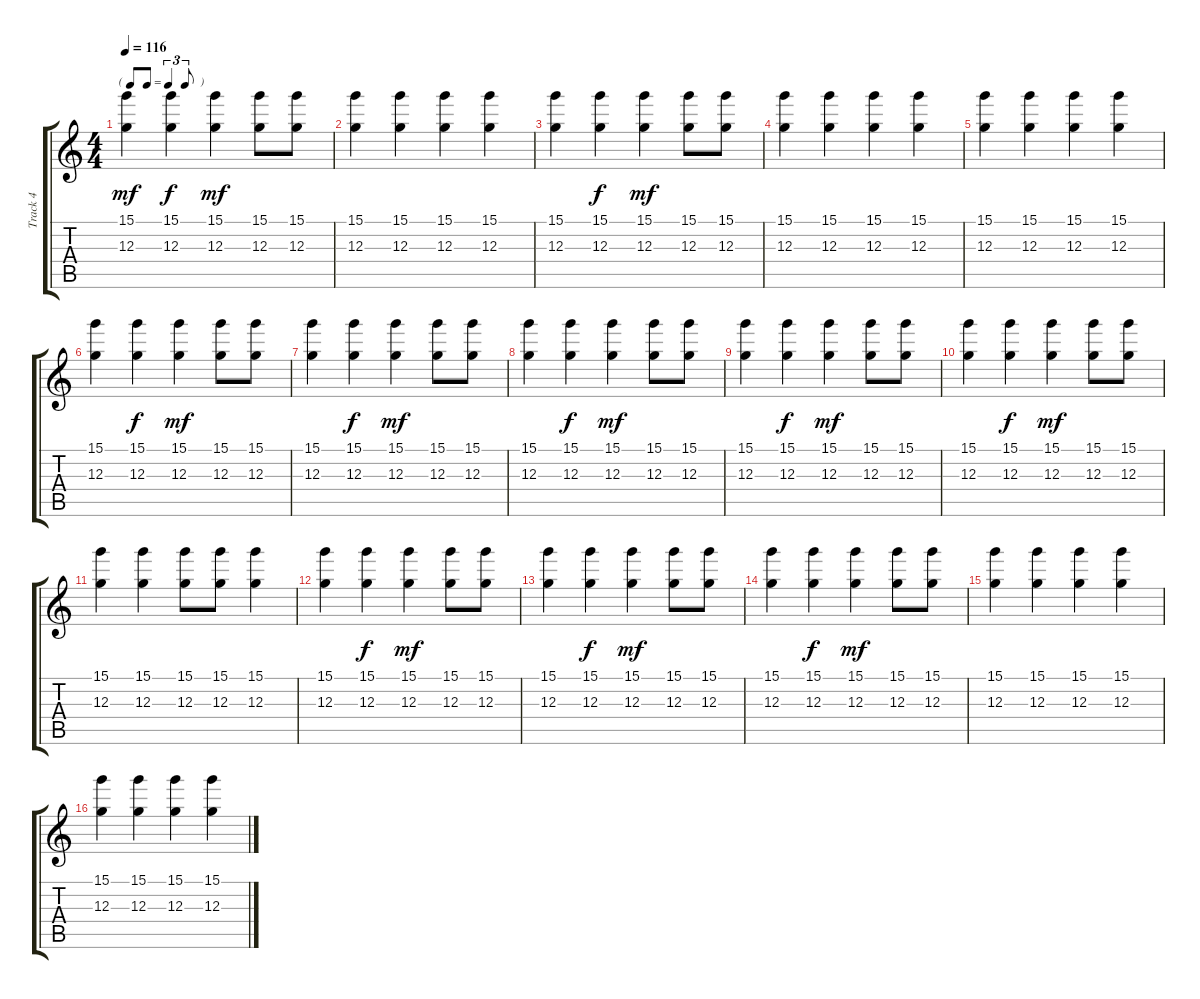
\track ("Track 4" "Track 4") {instrument electricguitarclean}
\staff {score tabs}
\tuning (E4 B3 G3 D3 A2 E2) {hide}
\ts (4 4)
\tf triplet8th
\tempo 116
\clef g2
\ks c
(15.1 12.3).4{dy mf} (15.1 12.3).4{dy f} (15.1 12.3).4{dy mf} (15.1 12.3).8 (15.1 12.3).8 |
(15.1 12.3).4 (15.1 12.3).4 (15.1 12.3).4 (15.1 12.3).4 |
(15.1 12.3).4 (15.1 12.3).4{dy f} (15.1 12.3).4{dy mf} (15.1 12.3).8 (15.1 12.3).8 |
(15.1 12.3).4 (15.1 12.3).4 (15.1 12.3).4 (15.1 12.3).4 |
(15.1 12.3).4 (15.1 12.3).4 (15.1 12.3).4 (15.1 12.3).4 |
(15.1 12.3).4 (15.1 12.3).4{dy f} (15.1 12.3).4{dy mf} (15.1 12.3).8 (15.1 12.3).8 |
(15.1 12.3).4 (15.1 12.3).4{dy f} (15.1 12.3).4{dy mf} (15.1 12.3).8 (15.1 12.3).8 |
(15.1 12.3).4 (15.1 12.3).4{dy f} (15.1 12.3).4{dy mf} (15.1 12.3).8 (15.1 12.3).8 |
(15.1 12.3).4 (15.1 12.3).4{dy f} (15.1 12.3).4{dy mf} (15.1 12.3).8 (15.1 12.3).8 |
(15.1 12.3).4 (15.1 12.3).4{dy f} (15.1 12.3).4{dy mf} (15.1 12.3).8 (15.1 12.3).8 |
(15.1 12.3).4 (15.1 12.3).4 (15.1 12.3).8 (15.1 12.3).8 (15.1 12.3).4 |
(15.1 12.3).4 (15.1 12.3).4{dy f} (15.1 12.3).4{dy mf} (15.1 12.3).8 (15.1 12.3).8 |
(15.1 12.3).4 (15.1 12.3).4{dy f} (15.1 12.3).4{dy mf} (15.1 12.3).8 (15.1 12.3).8 |
(15.1 12.3).4 (15.1 12.3).4{dy f} (15.1 12.3).4{dy mf} (15.1 12.3).8 (15.1 12.3).8 |
(15.1 12.3).4 (15.1 12.3).4 (15.1 12.3).4 (15.1 12.3).4 |
(15.1 12.3).4 (15.1 12.3).4 (15.1 12.3).4 (15.1 12.3).4
